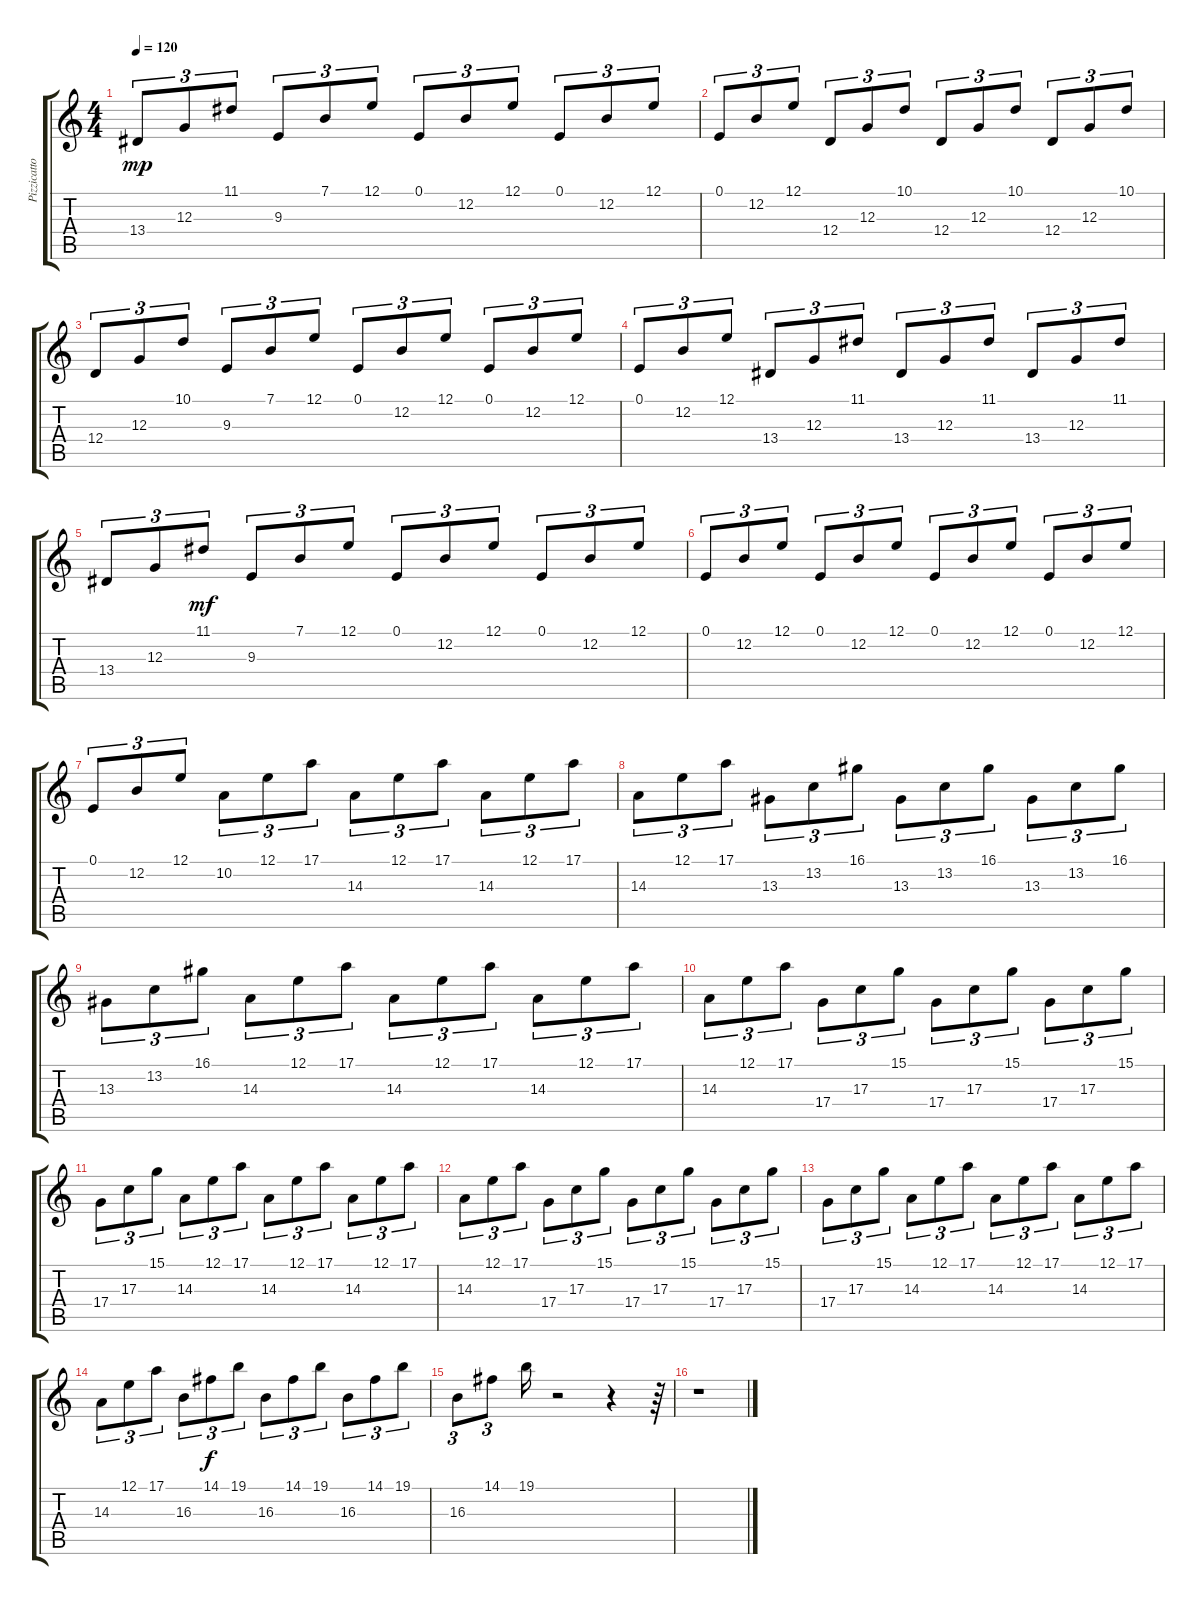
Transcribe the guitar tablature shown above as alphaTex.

\track ("Pizzicatto" "Pizzicatto") {instrument pizzicatostrings}
\staff {score tabs}
\tuning (E4 B3 G3 D3 A2 E2) {hide}
\ts (4 4)
\tempo 120
\clef g2
\ks c
13.4.8{tu (3 2) dy mp} 12.3.8{tu (3 2)} 11.1.8{tu (3 2)} 9.3.8{tu (3 2)} 7.1.8{tu (3 2)} 12.1.8{tu (3 2)} 0.1.8{tu (3 2)} 12.2.8{tu (3 2)} 12.1.8{tu (3 2)} 0.1.8{tu (3 2)} 12.2.8{tu (3 2)} 12.1.8{tu (3 2)} |
0.1.8{tu (3 2)} 12.2.8{tu (3 2)} 12.1.8{tu (3 2)} 12.4.8{tu (3 2)} 12.3.8{tu (3 2)} 10.1.8{tu (3 2)} 12.4.8{tu (3 2)} 12.3.8{tu (3 2)} 10.1.8{tu (3 2)} 12.4.8{tu (3 2)} 12.3.8{tu (3 2)} 10.1.8{tu (3 2)} |
12.4.8{tu (3 2)} 12.3.8{tu (3 2)} 10.1.8{tu (3 2)} 9.3.8{tu (3 2)} 7.1.8{tu (3 2)} 12.1.8{tu (3 2)} 0.1.8{tu (3 2)} 12.2.8{tu (3 2)} 12.1.8{tu (3 2)} 0.1.8{tu (3 2)} 12.2.8{tu (3 2)} 12.1.8{tu (3 2)} |
0.1.8{tu (3 2)} 12.2.8{tu (3 2)} 12.1.8{tu (3 2)} 13.4.8{tu (3 2)} 12.3.8{tu (3 2)} 11.1.8{tu (3 2)} 13.4.8{tu (3 2)} 12.3.8{tu (3 2)} 11.1.8{tu (3 2)} 13.4.8{tu (3 2)} 12.3.8{tu (3 2)} 11.1.8{tu (3 2)} |
13.4.8{tu (3 2)} 12.3.8{tu (3 2)} 11.1.8{tu (3 2) dy mf} 9.3.8{tu (3 2)} 7.1.8{tu (3 2)} 12.1.8{tu (3 2)} 0.1.8{tu (3 2)} 12.2.8{tu (3 2)} 12.1.8{tu (3 2)} 0.1.8{tu (3 2)} 12.2.8{tu (3 2)} 12.1.8{tu (3 2)} |
0.1.8{tu (3 2)} 12.2.8{tu (3 2)} 12.1.8{tu (3 2)} 0.1.8{tu (3 2)} 12.2.8{tu (3 2)} 12.1.8{tu (3 2)} 0.1.8{tu (3 2)} 12.2.8{tu (3 2)} 12.1.8{tu (3 2)} 0.1.8{tu (3 2)} 12.2.8{tu (3 2)} 12.1.8{tu (3 2)} |
0.1.8{tu (3 2)} 12.2.8{tu (3 2)} 12.1.8{tu (3 2)} 10.2.8{tu (3 2)} 12.1.8{tu (3 2)} 17.1.8{tu (3 2)} 14.3.8{tu (3 2)} 12.1.8{tu (3 2)} 17.1.8{tu (3 2)} 14.3.8{tu (3 2)} 12.1.8{tu (3 2)} 17.1.8{tu (3 2)} |
14.3.8{tu (3 2)} 12.1.8{tu (3 2)} 17.1.8{tu (3 2)} 13.3.8{tu (3 2)} 13.2.8{tu (3 2)} 16.1.8{tu (3 2)} 13.3.8{tu (3 2)} 13.2.8{tu (3 2)} 16.1.8{tu (3 2)} 13.3.8{tu (3 2)} 13.2.8{tu (3 2)} 16.1.8{tu (3 2)} |
13.3.8{tu (3 2)} 13.2.8{tu (3 2)} 16.1.8{tu (3 2)} 14.3.8{tu (3 2)} 12.1.8{tu (3 2)} 17.1.8{tu (3 2)} 14.3.8{tu (3 2)} 12.1.8{tu (3 2)} 17.1.8{tu (3 2)} 14.3.8{tu (3 2)} 12.1.8{tu (3 2)} 17.1.8{tu (3 2)} |
14.3.8{tu (3 2)} 12.1.8{tu (3 2)} 17.1.8{tu (3 2)} 17.4.8{tu (3 2)} 17.3.8{tu (3 2)} 15.1.8{tu (3 2)} 17.4.8{tu (3 2)} 17.3.8{tu (3 2)} 15.1.8{tu (3 2)} 17.4.8{tu (3 2)} 17.3.8{tu (3 2)} 15.1.8{tu (3 2)} |
17.4.8{tu (3 2)} 17.3.8{tu (3 2)} 15.1.8{tu (3 2)} 14.3.8{tu (3 2)} 12.1.8{tu (3 2)} 17.1.8{tu (3 2)} 14.3.8{tu (3 2)} 12.1.8{tu (3 2)} 17.1.8{tu (3 2)} 14.3.8{tu (3 2)} 12.1.8{tu (3 2)} 17.1.8{tu (3 2)} |
14.3.8{tu (3 2)} 12.1.8{tu (3 2)} 17.1.8{tu (3 2)} 17.4.8{tu (3 2)} 17.3.8{tu (3 2)} 15.1.8{tu (3 2)} 17.4.8{tu (3 2)} 17.3.8{tu (3 2)} 15.1.8{tu (3 2)} 17.4.8{tu (3 2)} 17.3.8{tu (3 2)} 15.1.8{tu (3 2)} |
17.4.8{tu (3 2)} 17.3.8{tu (3 2)} 15.1.8{tu (3 2)} 14.3.8{tu (3 2)} 12.1.8{tu (3 2)} 17.1.8{tu (3 2)} 14.3.8{tu (3 2)} 12.1.8{tu (3 2)} 17.1.8{tu (3 2)} 14.3.8{tu (3 2)} 12.1.8{tu (3 2)} 17.1.8{tu (3 2)} |
14.3.8{tu (3 2)} 12.1.8{tu (3 2)} 17.1.8{tu (3 2)} 16.3.8{tu (3 2)} 14.1.8{tu (3 2) dy f} 19.1.8{tu (3 2)} 16.3.8{tu (3 2)} 14.1.8{tu (3 2)} 19.1.8{tu (3 2)} 16.3.8{tu (3 2)} 14.1.8{tu (3 2)} 19.1.8{tu (3 2)} |
16.3.8{tu (3 2)} 14.1.8{tu (3 2)} 19.1.16 r.2 r.4 r.64 |
r.1
